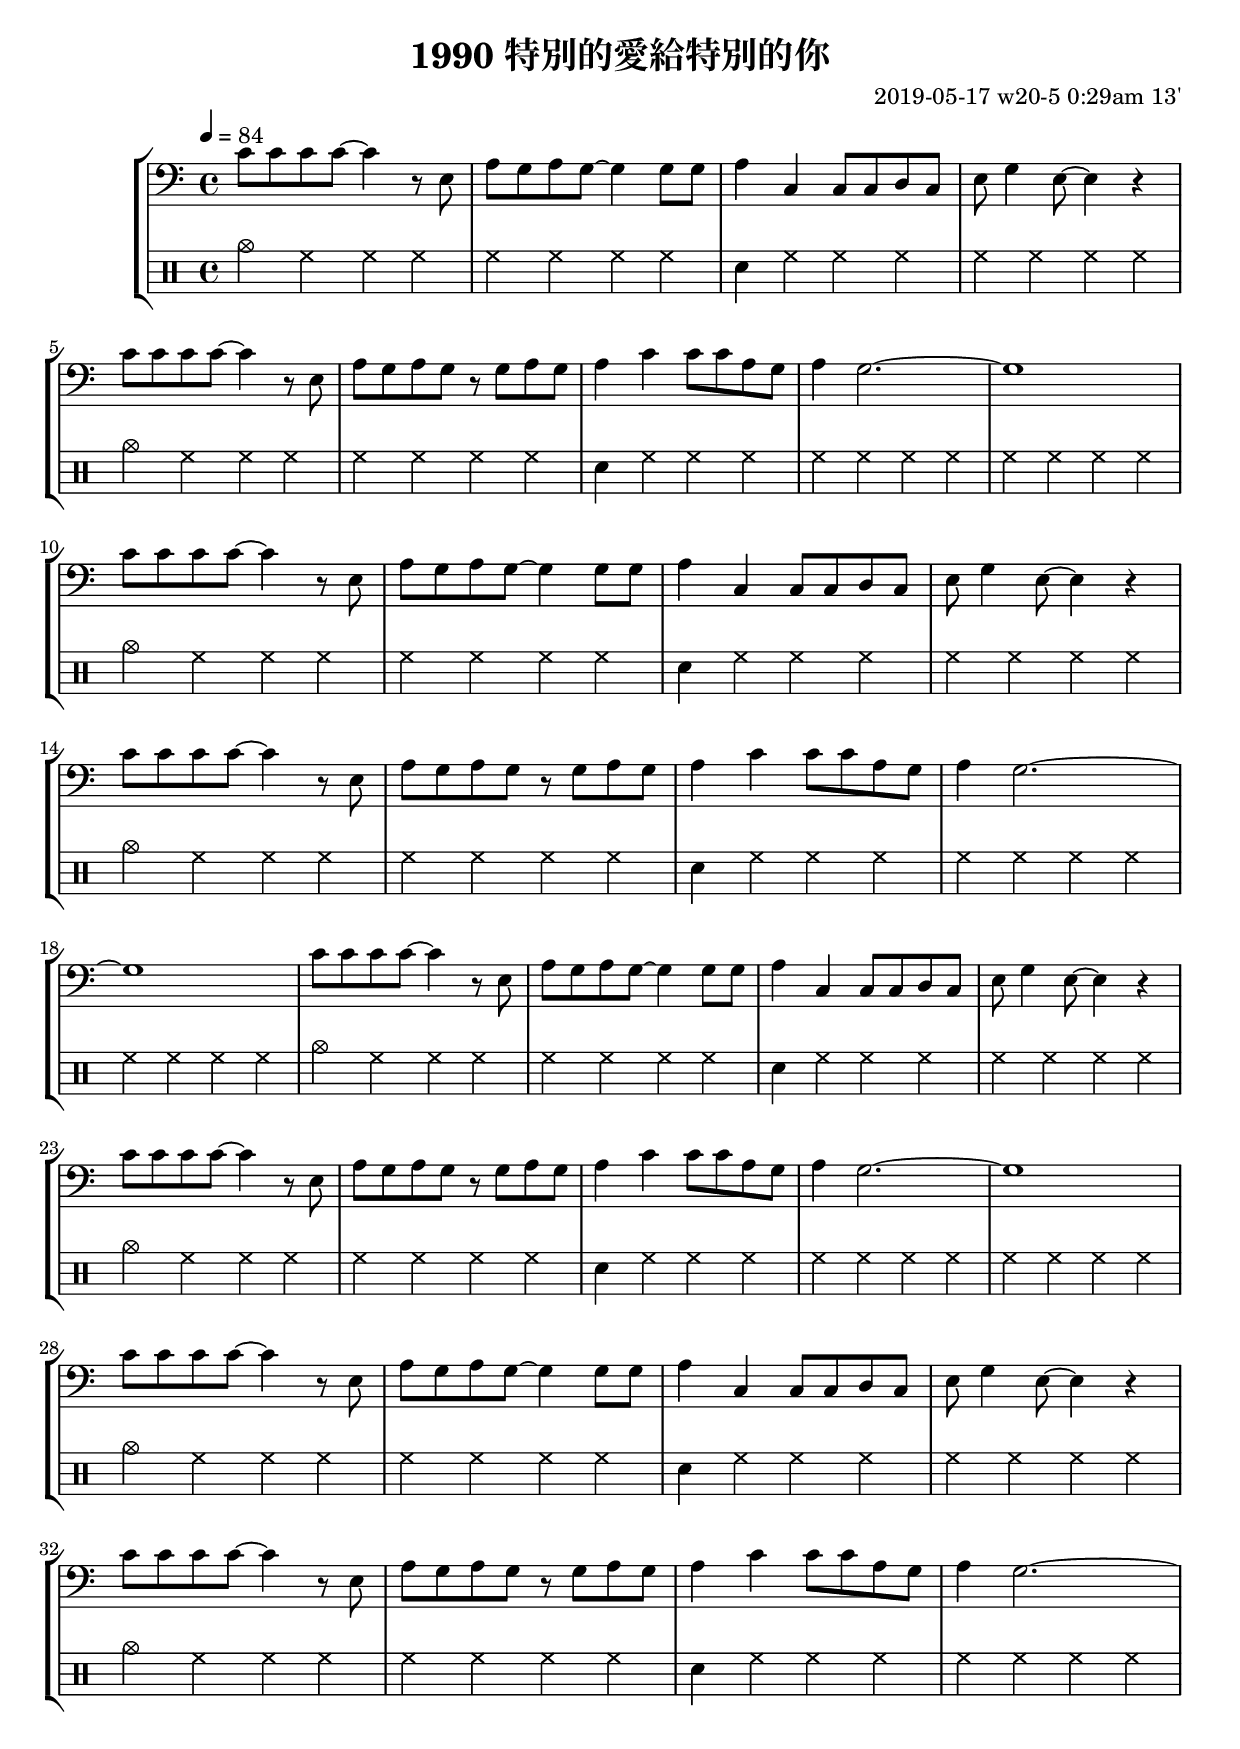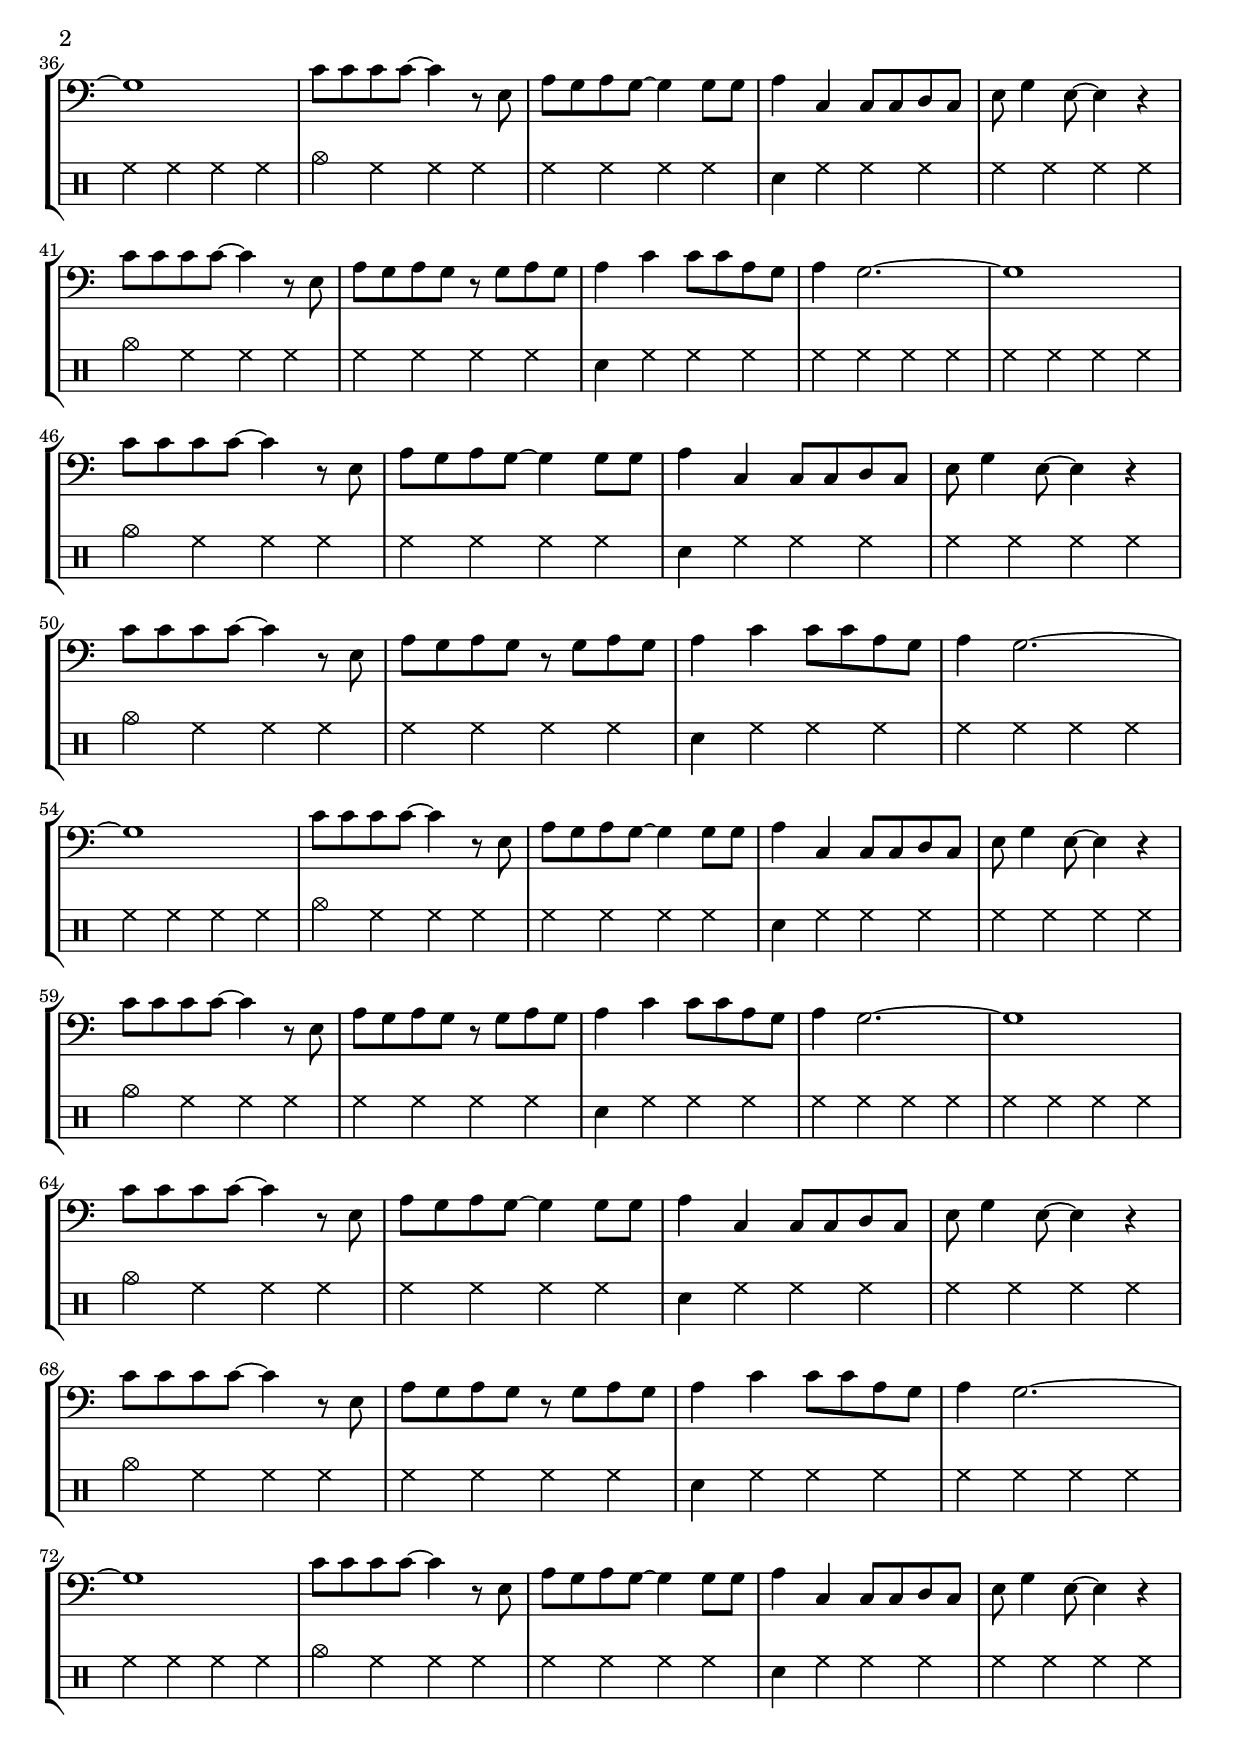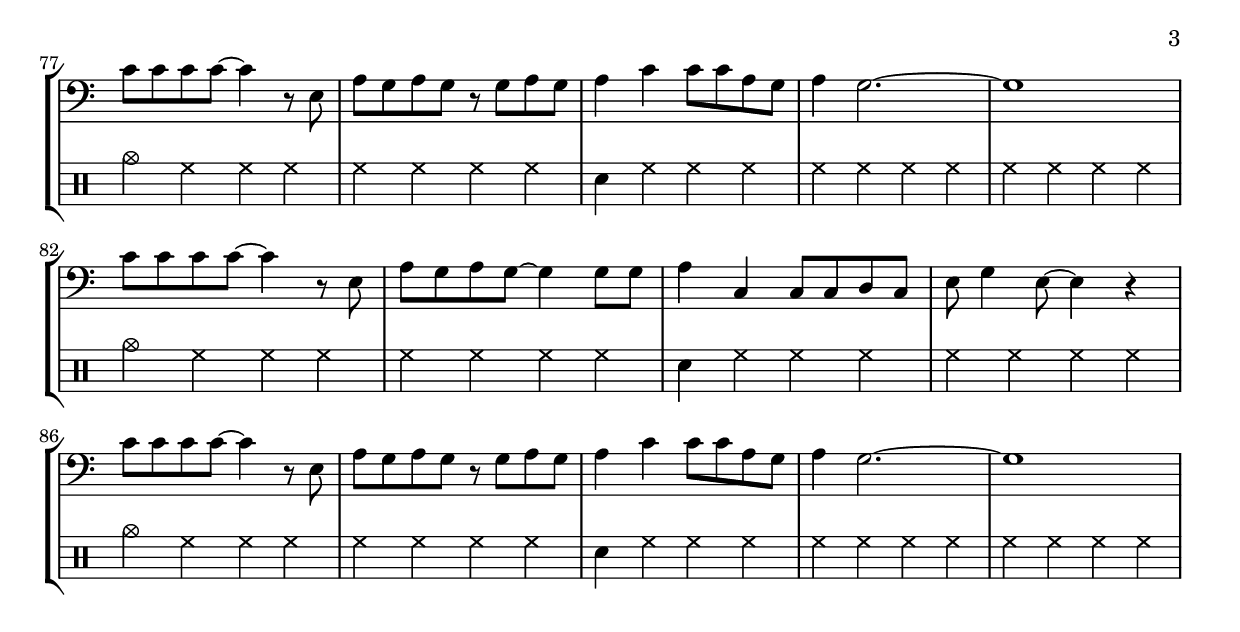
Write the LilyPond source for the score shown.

\header {
  title = "1990 特別的愛給特別的你"
  composer = "2019-05-17 w20-5 0:29am 13'"
}
\language english
metronome = \drummode{
 crashcymbal hh hh hh |
 hh hh hh hh |
 sn hh hh hh |
 hh hh hh hh |
 crashcymbal hh hh hh |
 hh hh hh hh |
 sn hh hh hh |
 hh hh hh hh |
 hh hh hh hh |
}

repeatTimes = 10

\score {
  \new StaffGroup <<



  \transpose c c,{ %as

  
  \relative c' {
    \key c \major
    \clef bass
    \tempo 4=84
    
    
    \repeat unfold \repeatTimes {
    c'8 c c c ~ c4 r8 e,
    a g a g~ g4 
    g8 g |
    a4 c, c8 c d c
    e g4 e8~ e4 r | \break

    c'8 c c c ~ c4 r8 e,| 
    a g a g r g a g
    a4 c c8 c a g
    a4 g2.~ | g1
    }


    }



  }

  \drums {\repeat unfold \repeatTimes \metronome
  }
  >>

  \layout {}
  \midi {}
}